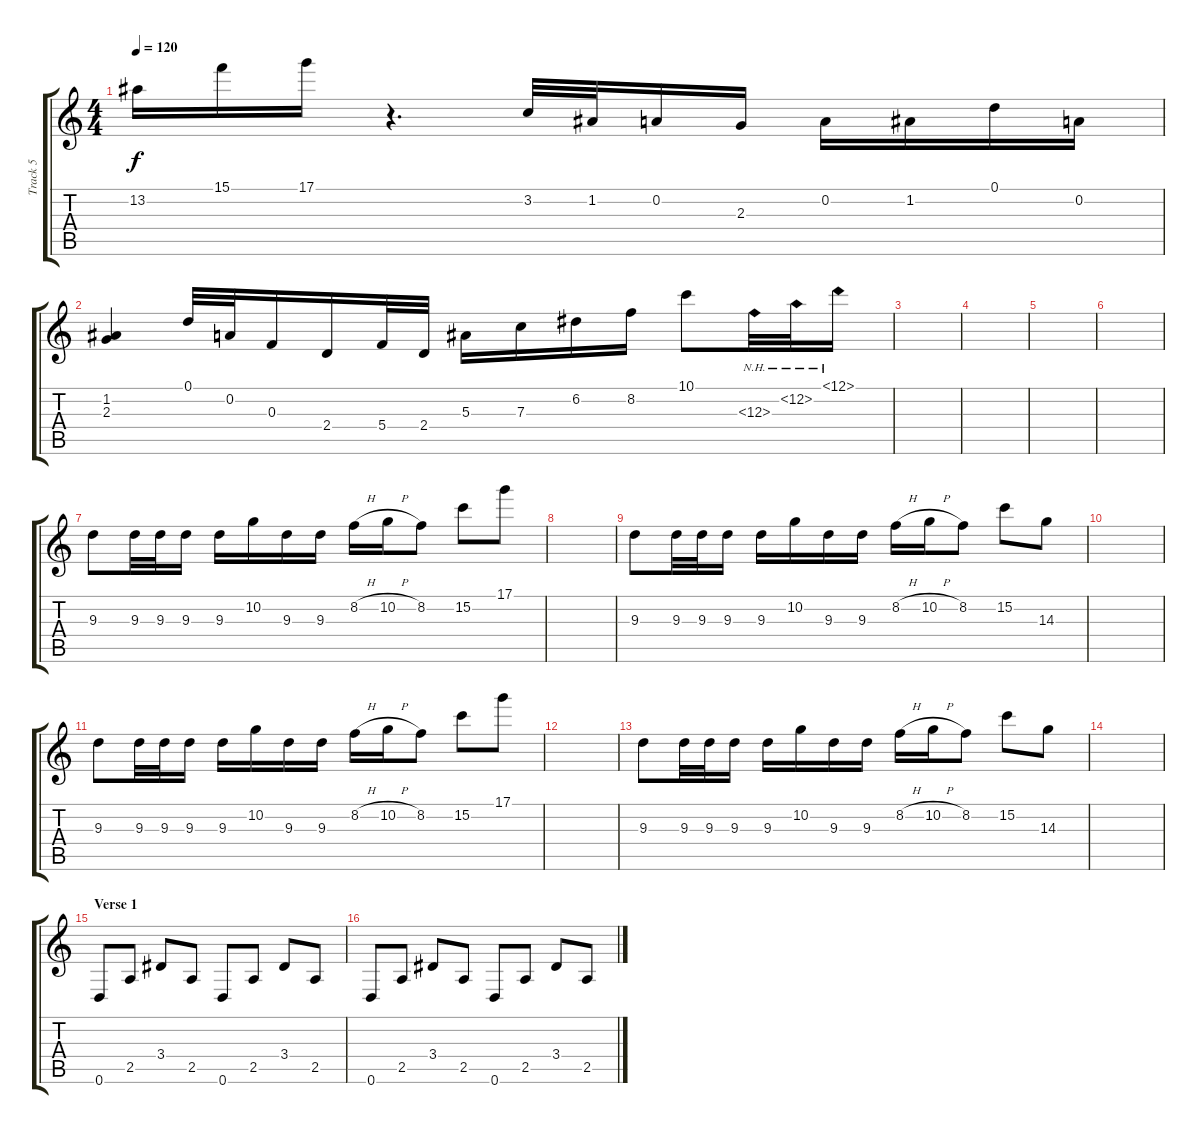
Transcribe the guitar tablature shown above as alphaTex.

\track ("Track 5" "Track 5") {instrument acousticguitarsteel}
\staff {score tabs}
\tuning (D4 A3 F3 C3 G2 D2) {hide}
\ts (4 4)
\tempo 120
\clef g2
\ks c
13.2.16{dy f} 15.1.16 17.1.16 r.4{d} 3.2.32 1.2.32 0.2.16 2.3.16 0.2.16 1.2.16 0.1.16 0.2.16 |
(1.2 2.3).4 0.1.32 0.2.32 0.3.16 2.4.16 5.4.32 2.4.32 5.3.16 7.3.16 6.2.16 8.2.16 10.1.8 12.3{nh}.32 12.2{nh}.32 12.1{nh}.16 |
|
|
|
|
9.3.8 9.3.32 9.3.32 9.3.16 9.3.16 10.2.16 9.3.16 9.3.16 8.2{h}.16 10.2{h}.16 8.2.8 15.2.8 17.1.8 |
|
9.3.8 9.3.32 9.3.32 9.3.16 9.3.16 10.2.16 9.3.16 9.3.16 8.2{h}.16 10.2{h}.16 8.2.8 15.2.8 14.3.8 |
|
9.3.8 9.3.32 9.3.32 9.3.16 9.3.16 10.2.16 9.3.16 9.3.16 8.2{h}.16 10.2{h}.16 8.2.8 15.2.8 17.1.8 |
|
9.3.8 9.3.32 9.3.32 9.3.16 9.3.16 10.2.16 9.3.16 9.3.16 8.2{h}.16 10.2{h}.16 8.2.8 15.2.8 14.3.8 |
|
\section ("" "Verse 1")
0.6.8 2.5.8 3.4.8 2.5.8 0.6.8 2.5.8 3.4.8 2.5.8 |
0.6.8 2.5.8 3.4.8 2.5.8 0.6.8 2.5.8 3.4.8 2.5.8
